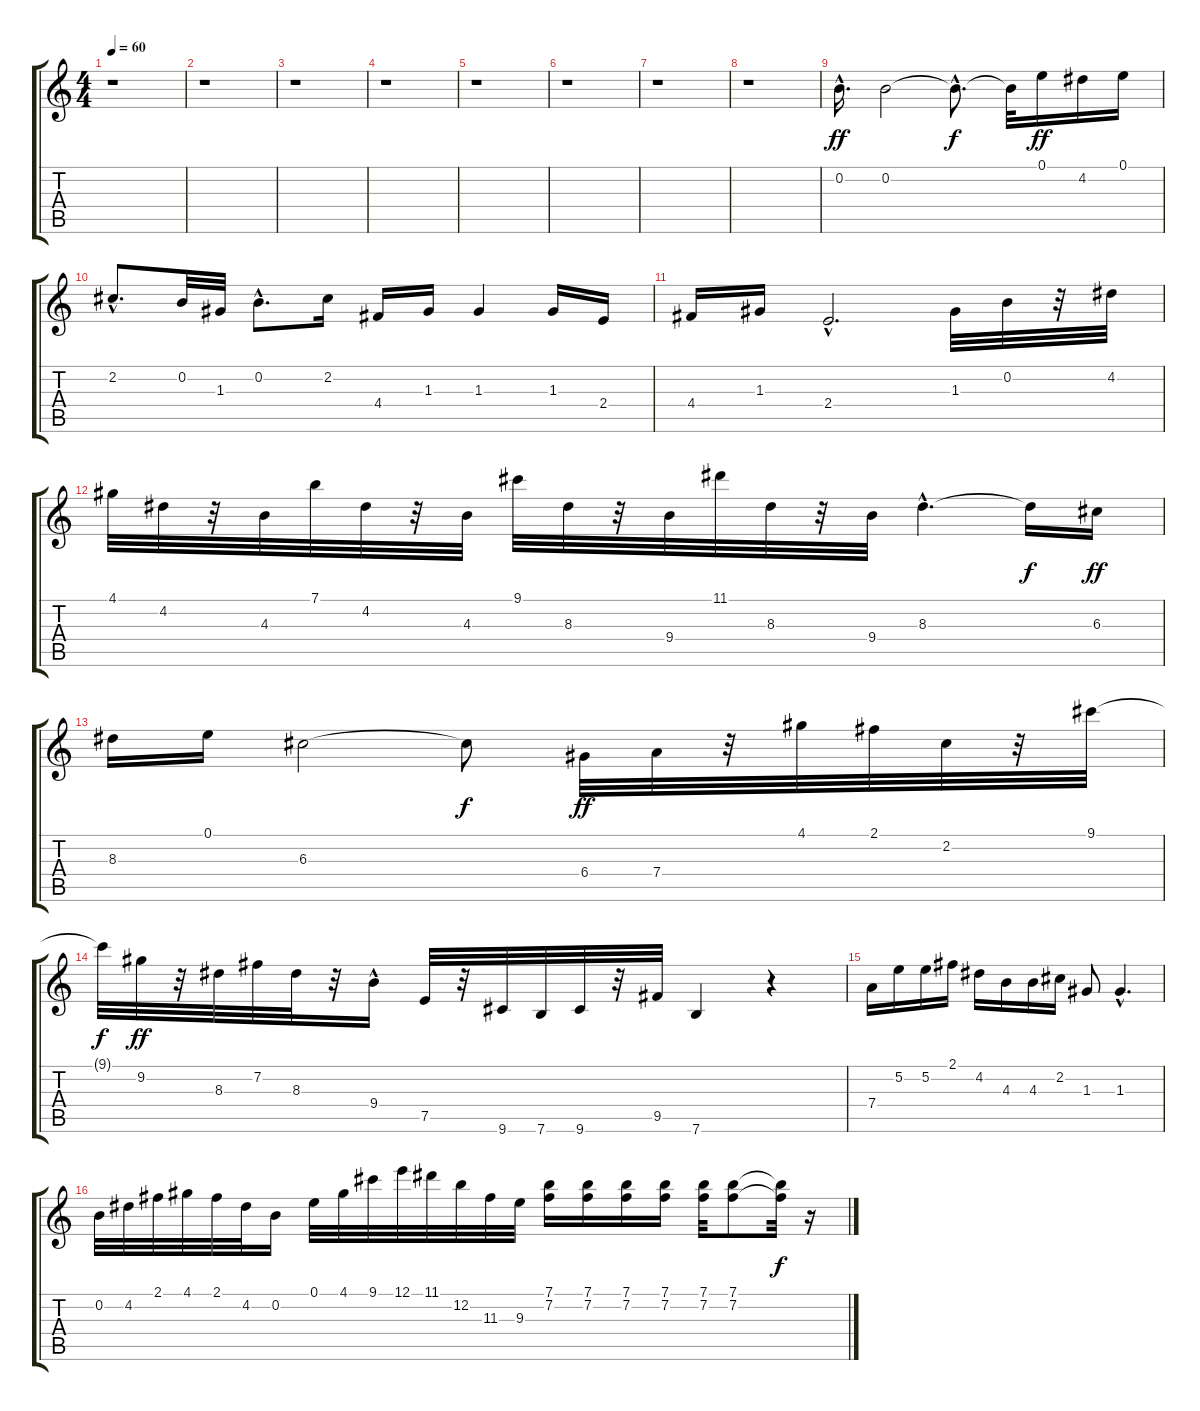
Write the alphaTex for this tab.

\track "" {instrument acousticguitarnylon}
\staff {score tabs}
\tuning (E4 B3 G3 D3 A2 E2) {hide}
\ts (4 4)
\tempo 60
\clef g2
\ks c
r.1{dy ff instrument acousticguitarnylon} |
r.1 |
r.1 |
r.1 |
r.1 |
r.1 |
r.1 |
r.1 |
0.2{hac}.16{d} 0.2.2 0.2{hac t}.8{d dy f} 0.2{t}.32 0.1.16{dy ff} 4.2.16 0.1.16 |
2.2{hac}.8{d} 0.2.32 1.3.32 0.2{hac}.8{d} 2.2.16 4.4.16 1.3.16 1.3.4 1.3.16 2.4.16 |
4.4.16 1.3.16 2.4{hac}.2{d} 1.3.32 0.2.32 r.32 4.2.32 |
4.1.32 4.2.32 r.32 4.3.32 7.1.32 4.2.32 r.32 4.3.32 9.1.32 8.3.32 r.32 9.4.32 11.1.32 8.3.32 r.32 9.4.32 8.3{hac}.4{d} 8.3{t}.16{dy f} 6.3.16{dy ff} |
8.3.16 0.1.16 6.3.2 6.3{t}.8{dy f} 6.4.32{dy ff} 7.4.32 r.32 4.1.32 2.1.32 2.2.32 r.32 9.1.32 |
9.1{t}.32{dy f} 9.2.32{dy ff} r.32 8.3.32 7.2.32 8.3.32 r.32 9.4{hac}.16 7.5.32 r.32 9.6.32 7.6.32 9.6.32 r.32 9.5.32 7.6.4 r.4 |
7.4.16 5.2.16 5.2.16 2.1.16 4.2.16 4.3.16 4.3.16 2.2.16 1.3.8 1.3{hac}.4{d} |
0.2.32 4.2.32 2.1.32 4.1.32 2.1.32 4.2.32 0.2.16 0.1.32 4.1.32 9.1.32 12.1.32 11.1.32 12.2.32 11.3.32 9.3.32 (7.1 7.2).16 (7.1 7.2).16 (7.1 7.2).16 (7.1 7.2).16 (7.1 7.2).32 (7.1 7.2).8 (7.1{t} 7.2{t}).32{dy f} r.16
